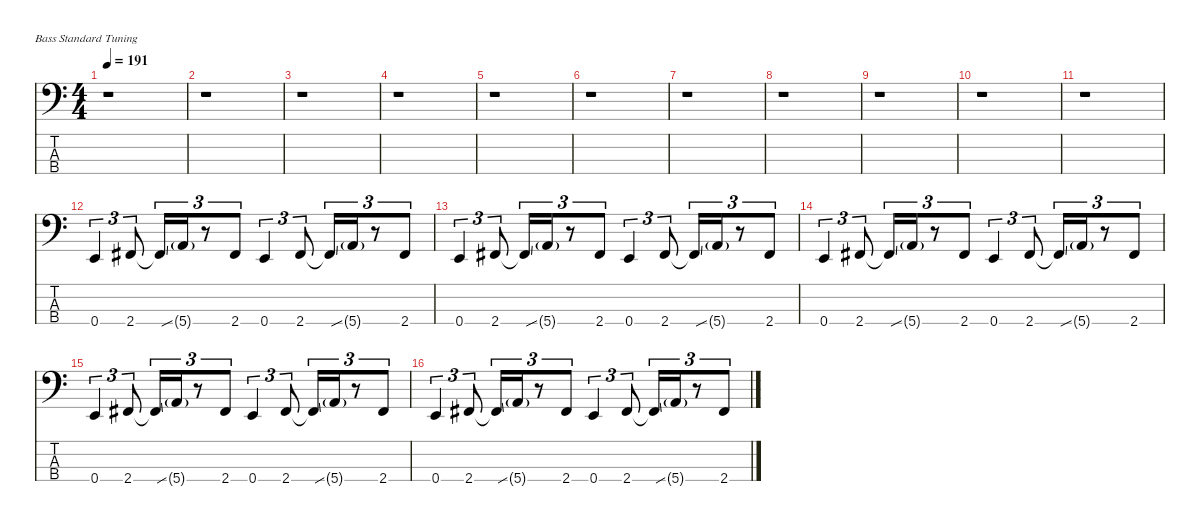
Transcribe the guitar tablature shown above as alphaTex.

\defaultSystemsLayout 4
\hideDynamics
\bracketExtendMode nobrackets
\singleTrackTrackNamePolicy hidden
\multiTrackTrackNamePolicy hidden
\firstSystemTrackNameMode fullname
\firstSystemTrackNameOrientation horizontal
\otherSystemsTrackNameOrientation horizontal
\track ("Bass" "el.bs.") {instrument electricbassfinger}
\staff {score tabs}
\tuning (G2 D2 A1 E1)
\ts (4 4)
\tempo 191
\clef f4
\ks c
r.1{dy f beam Down} |
r.1{beam Down} |
r.1{beam Down} |
r.1{beam Down} |
r.1{beam Down} |
r.1{beam Down} |
r.1{beam Down} |
r.1{beam Down} |
r.1{beam Down} |
r.1{beam Down} |
r.1{beam Down} |
0.4.4{tu (3 2) beam Up} 2.4{acc #}.8{tu (3 2) beam Up} 2.4{ss t acc #}.16{tu (3 2) beam Up} 5.4{g}.16{tu (3 2) dy ff beam Up} r.8{tu (3 2) beam Up} 2.4{acc #}.8{tu (3 2) dy f beam Up} 0.4.4{tu (3 2) beam Up} 2.4{acc #}.8{tu (3 2) beam Up} 2.4{ss t acc #}.16{tu (3 2) beam Up} 5.4{g}.16{tu (3 2) dy ff beam Up} r.8{tu (3 2) beam Up} 2.4{acc #}.8{tu (3 2) dy f beam Up} |
0.4.4{tu (3 2) beam Up} 2.4{acc #}.8{tu (3 2) beam Up} 2.4{ss t acc #}.16{tu (3 2) beam Up} 5.4{g}.16{tu (3 2) dy ff beam Up} r.8{tu (3 2) beam Up} 2.4{acc #}.8{tu (3 2) dy f beam Up} 0.4.4{tu (3 2) beam Up} 2.4{acc #}.8{tu (3 2) beam Up} 2.4{ss t acc #}.16{tu (3 2) beam Up} 5.4{g}.16{tu (3 2) dy ff beam Up} r.8{tu (3 2) beam Up} 2.4{acc #}.8{tu (3 2) dy f beam Up} |
0.4.4{tu (3 2) beam Up} 2.4{acc #}.8{tu (3 2) beam Up} 2.4{ss t acc #}.16{tu (3 2) beam Up} 5.4{g}.16{tu (3 2) dy ff beam Up} r.8{tu (3 2) beam Up} 2.4{acc #}.8{tu (3 2) dy f beam Up} 0.4.4{tu (3 2) beam Up} 2.4{acc #}.8{tu (3 2) beam Up} 2.4{ss t acc #}.16{tu (3 2) beam Up} 5.4{g}.16{tu (3 2) dy ff beam Up} r.8{tu (3 2) beam Up} 2.4{acc #}.8{tu (3 2) dy f beam Up} |
0.4.4{tu (3 2) beam Up} 2.4{acc #}.8{tu (3 2) beam Up} 2.4{ss t acc #}.16{tu (3 2) beam Up} 5.4{g}.16{tu (3 2) dy ff beam Up} r.8{tu (3 2) beam Up} 2.4{acc #}.8{tu (3 2) dy f beam Up} 0.4.4{tu (3 2) beam Up} 2.4{acc #}.8{tu (3 2) beam Up} 2.4{ss t acc #}.16{tu (3 2) beam Up} 5.4{g}.16{tu (3 2) dy ff beam Up} r.8{tu (3 2) beam Up} 2.4{acc #}.8{tu (3 2) dy f beam Up} |
0.4.4{tu (3 2) beam Up} 2.4{acc #}.8{tu (3 2) beam Up} 2.4{ss t acc #}.16{tu (3 2) beam Up} 5.4{g}.16{tu (3 2) dy ff beam Up} r.8{tu (3 2) beam Up} 2.4{acc #}.8{tu (3 2) dy f beam Up} 0.4.4{tu (3 2) beam Up} 2.4{acc #}.8{tu (3 2) beam Up} 2.4{ss t acc #}.16{tu (3 2) beam Up} 5.4{g}.16{tu (3 2) dy ff beam Up} r.8{tu (3 2) beam Up} 2.4{acc #}.8{tu (3 2) dy f beam Up}
